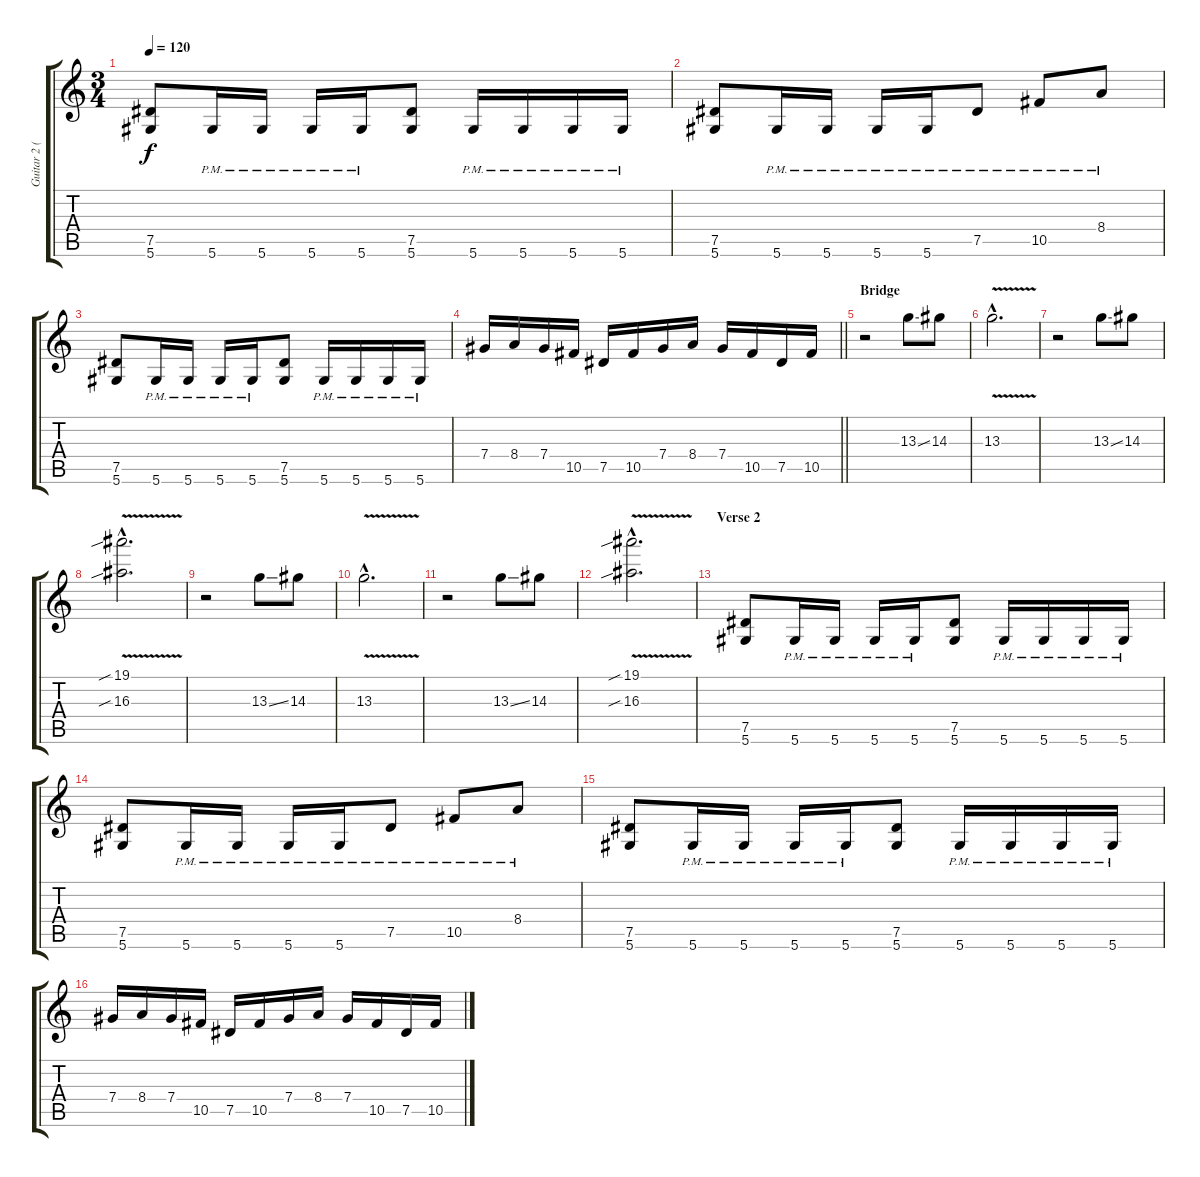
\track ("Guitar 2 (Ville)" "Guitar 2 (") {instrument overdrivenguitar}
\staff {score tabs}
\tuning (Eb4 Bb3 Gb3 Db3 Ab2 Eb2) {hide}
\ts (3 4)
\tempo 120
\clef g2
\ks c
(7.5 5.6).8{dy f} 5.6{pm}.16 5.6{pm}.16 5.6{pm}.16 5.6{pm}.16 (7.5 5.6).8 5.6{pm}.16 5.6{pm}.16 5.6{pm}.16 5.6{pm}.16 |
(7.5 5.6).8 5.6{pm}.16 5.6{pm}.16 5.6{pm}.16 5.6{pm}.16 7.5{pm}.8 10.5{pm}.8 8.4{pm}.8 |
(7.5 5.6).8 5.6{pm}.16 5.6{pm}.16 5.6{pm}.16 5.6{pm}.16 (7.5 5.6).8 5.6{pm}.16 5.6{pm}.16 5.6{pm}.16 5.6{pm}.16 |
\barLineRight lightlight
7.4.16 8.4.16 7.4.16 10.5.16 7.5.16 10.5.16 7.4.16 8.4.16 7.4.16 10.5.16 7.5.16 10.5.16 |
\section ("" "Bridge")
r.2 13.3{ss}.8 14.3.8 |
13.3{v hac}.2{d} |
r.2 13.3{ss}.8 14.3.8 |
(19.1{v sib hac} 16.3{v sib hac}).2{d} |
r.2 13.3{ss}.8 14.3.8 |
13.3{v hac}.2{d} |
r.2 13.3{ss}.8 14.3.8 |
(19.1{v sib hac} 16.3{v sib hac}).2{d} |
\section ("" "Verse 2")
(7.5 5.6).8 5.6{pm}.16 5.6{pm}.16 5.6{pm}.16 5.6{pm}.16 (7.5 5.6).8 5.6{pm}.16 5.6{pm}.16 5.6{pm}.16 5.6{pm}.16 |
(7.5 5.6).8 5.6{pm}.16 5.6{pm}.16 5.6{pm}.16 5.6{pm}.16 7.5{pm}.8 10.5{pm}.8 8.4{pm}.8 |
(7.5 5.6).8 5.6{pm}.16 5.6{pm}.16 5.6{pm}.16 5.6{pm}.16 (7.5 5.6).8 5.6{pm}.16 5.6{pm}.16 5.6{pm}.16 5.6{pm}.16 |
7.4.16 8.4.16 7.4.16 10.5.16 7.5.16 10.5.16 7.4.16 8.4.16 7.4.16 10.5.16 7.5.16 10.5.16
